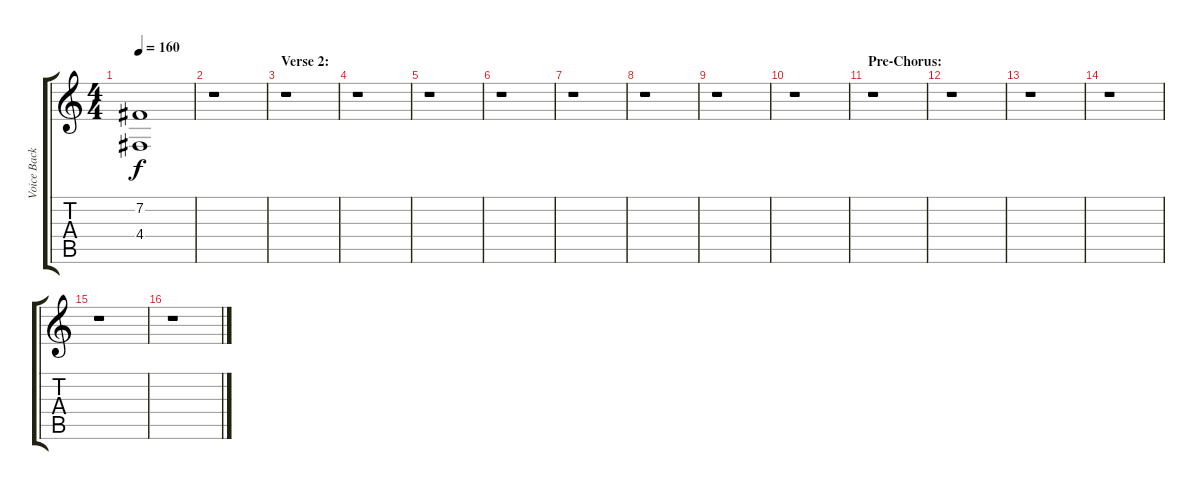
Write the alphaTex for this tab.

\track ("Voice Backing" "Voice Back") {instrument choiraahs}
\staff {score tabs}
\tuning (E4 B3 G3 D3 A2 E2) {hide}
\ts (4 4)
\tempo 160
\clef g2
\ks c
(7.2{t} 4.4{t}).1{dy f} |
r.1 |
\section ("" "Verse 2:")
r.1 |
r.1 |
r.1 |
r.1 |
r.1 |
r.1 |
r.1 |
r.1 |
\section ("" "Pre-Chorus:")
r.1 |
r.1 |
r.1 |
r.1 |
r.1 |
r.1
